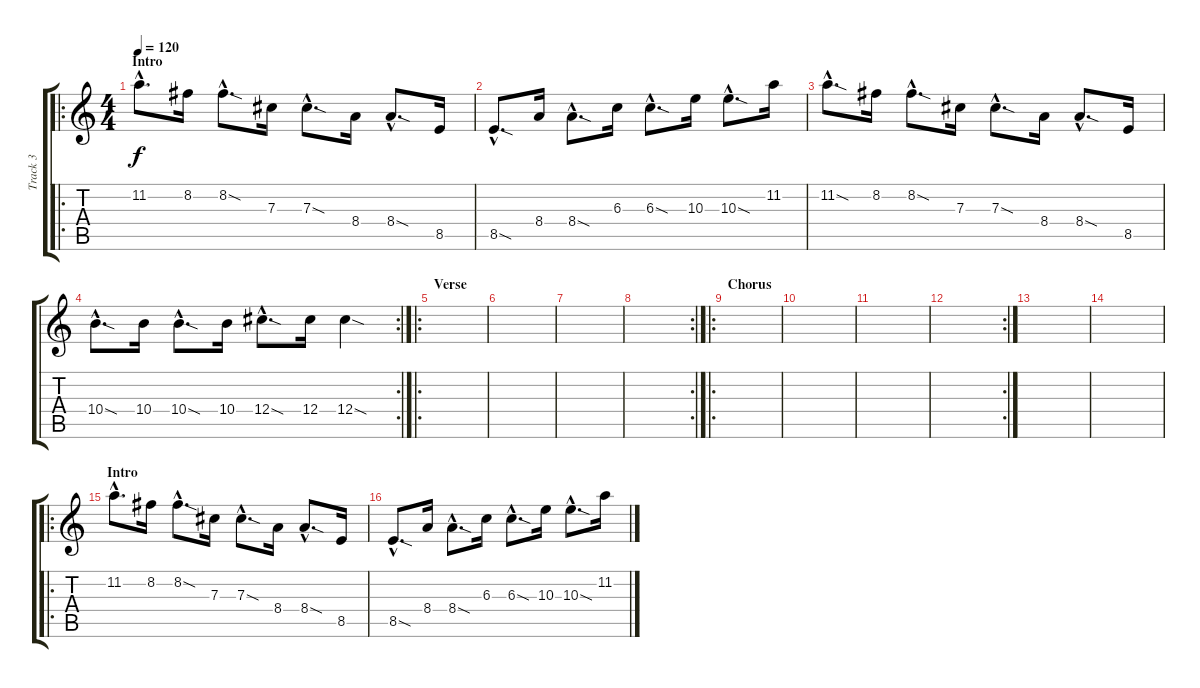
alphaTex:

\track ("Track 3" "Track 3") {instrument overdrivenguitar}
\staff {score tabs}
\tuning (Eb4 Bb3 Gb3 Db3 Ab2 Eb2) {hide}
\ro
\ts (4 4)
\section ("" "Intro")
\tempo 120
\clef g2
\ks c
11.2{hac}.8{d dy f instrument overdrivenguitar} 8.2.16 8.2{sod hac}.8{d} 7.3.16 7.3{sod hac}.8{d} 8.4.16 8.4{sod hac}.8{d} 8.5.16 |
8.5{sod hac}.8{d} 8.4.16 8.4{sod hac}.8{d} 6.3.16 6.3{sod hac}.8{d} 10.3.16 10.3{sod hac}.8{d} 11.2.16 |
11.2{sod hac}.8{d} 8.2.16 8.2{sod hac}.8{d} 7.3.16 7.3{sod hac}.8{d} 8.4.16 8.4{sod hac}.8{d} 8.5.16 |
\rc 2
10.4{sod hac}.8{d} 10.4.16 10.4{sod hac}.8{d} 10.4.16 12.4{sod hac}.8{d} 12.4.16 12.4{sod}.4 |
\ro
\section ("" "Verse")
|
|
|
\rc 2
|
\ro
\section ("" "Chorus")
|
|
|
\rc 2
|
|
|
\ro
\section ("" "Intro")
11.2{hac}.8{d} 8.2.16 8.2{sod hac}.8{d} 7.3.16 7.3{sod hac}.8{d} 8.4.16 8.4{sod hac}.8{d} 8.5.16 |
8.5{sod hac}.8{d} 8.4.16 8.4{sod hac}.8{d} 6.3.16 6.3{sod hac}.8{d} 10.3.16 10.3{sod hac}.8{d} 11.2.16
